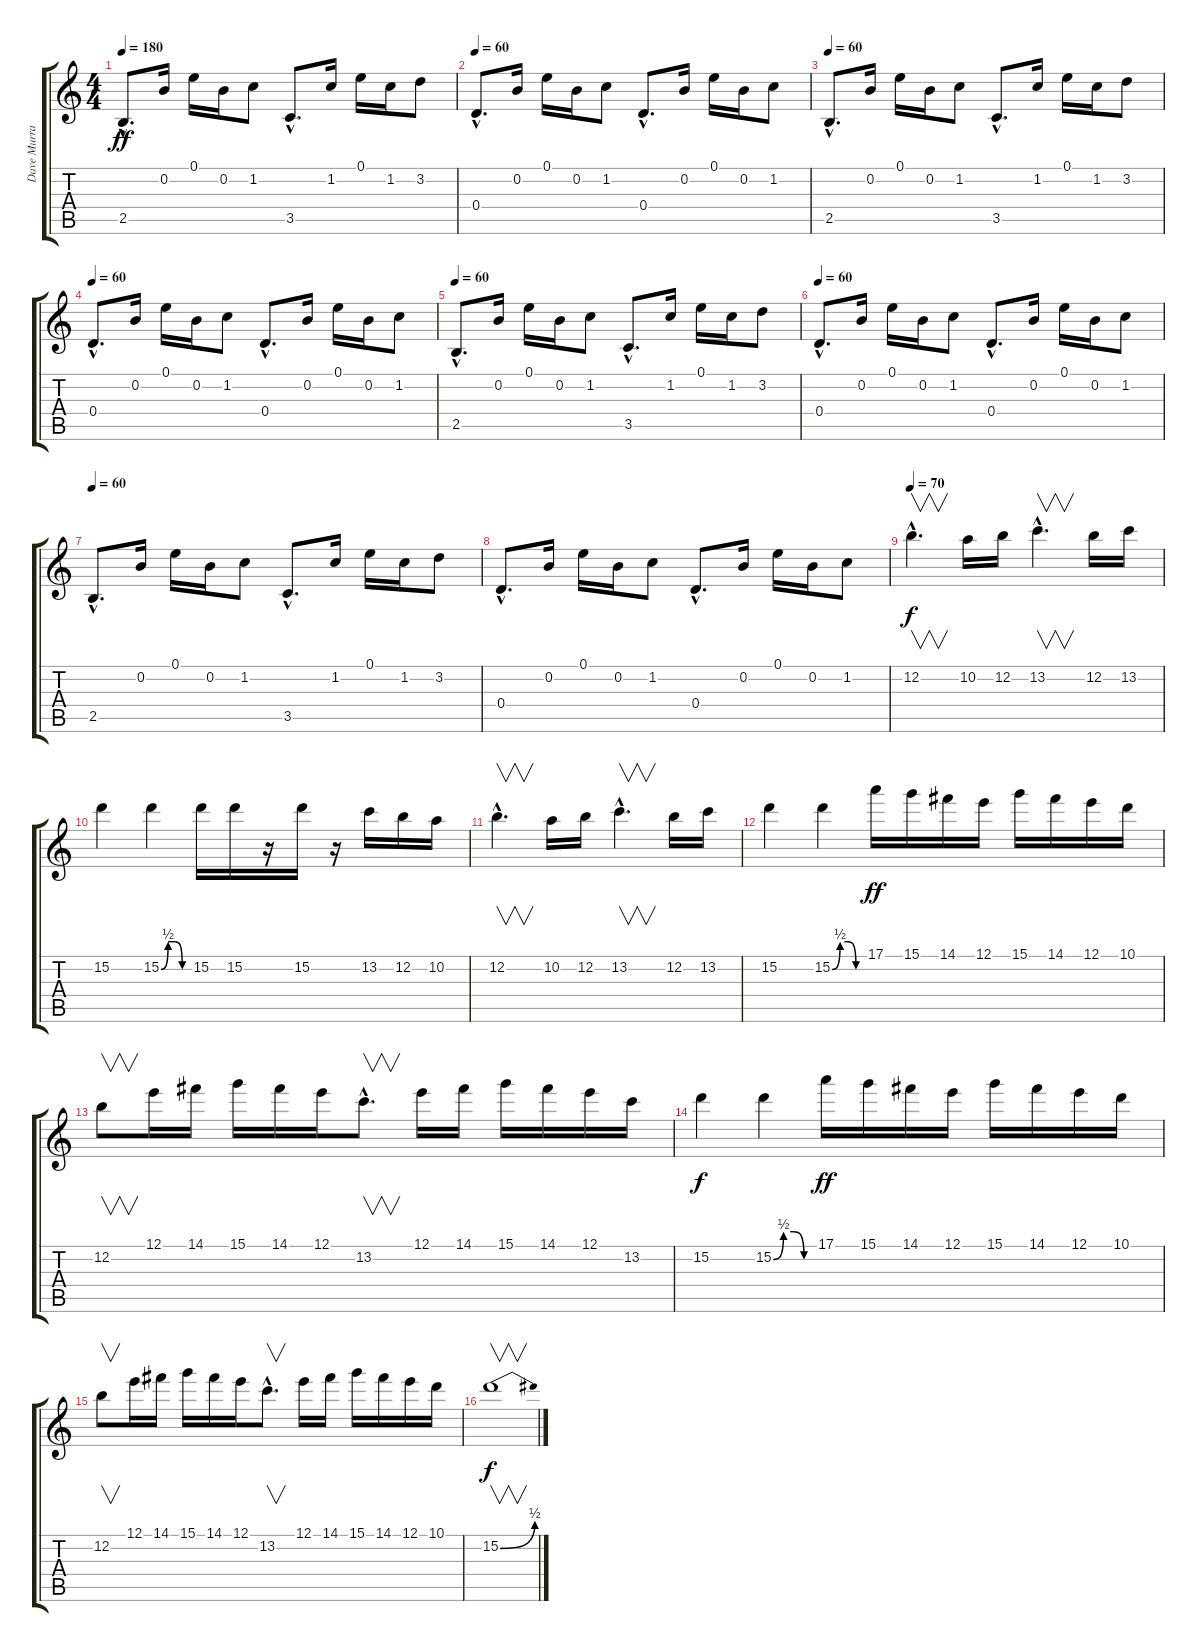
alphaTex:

\track ("Dave Murray" "Dave Murra") {instrument distortionguitar}
\staff {score tabs}
\tuning (E4 B3 G3 D3 A2 E2) {hide}
\ts (4 4)
\tempo 180
\tempo 70
\tempo 60
\tempo 180
\clef g2
\ks c
2.5{hac}.8{d dy ff instrument distortionguitar} 0.2.16 0.1.16 0.2.16 1.2.8 3.5{hac}.8{d} 1.2.16 0.1.16 1.2.16 3.2.8 |
\tempo 60
0.4{hac}.8{d} 0.2.16 0.1.16 0.2.16 1.2.8 0.4{hac}.8{d} 0.2.16 0.1.16 0.2.16 1.2.8 |
\tempo 60
2.5{hac}.8{d} 0.2.16 0.1.16 0.2.16 1.2.8 3.5{hac}.8{d} 1.2.16 0.1.16 1.2.16 3.2.8 |
\tempo 60
0.4{hac}.8{d} 0.2.16 0.1.16 0.2.16 1.2.8 0.4{hac}.8{d} 0.2.16 0.1.16 0.2.16 1.2.8 |
\tempo 60
2.5{hac}.8{d} 0.2.16 0.1.16 0.2.16 1.2.8 3.5{hac}.8{d} 1.2.16 0.1.16 1.2.16 3.2.8 |
\tempo 60
0.4{hac}.8{d} 0.2.16 0.1.16 0.2.16 1.2.8 0.4{hac}.8{d} 0.2.16 0.1.16 0.2.16 1.2.8 |
\tempo 60
2.5{hac}.8{d} 0.2.16 0.1.16 0.2.16 1.2.8 3.5{hac}.8{d} 1.2.16 0.1.16 1.2.16 3.2.8 |
0.4{hac}.8{d} 0.2.16 0.1.16 0.2.16 1.2.8 0.4{hac}.8{d} 0.2.16 0.1.16 0.2.16 1.2.8 |
\tempo 70
12.2{hac}.4{v d dy f} 10.2.16 12.2.16 13.2{hac}.4{v d} 12.2.16 13.2.16 |
15.2.4 15.2{be (custom 0 0 15 2 30 2 45 0 60 0)}.4 15.2.16 15.2.16 r.16 15.2.16 r.16 13.2.16 12.2.16 10.2.16 |
12.2{hac}.4{v d instrument overdrivenguitar} 10.2.16 12.2.16 13.2{hac}.4{v d} 12.2.16 13.2.16 |
15.2.4 15.2{be (custom 0 0 15 2 30 2 45 0 60 0)}.4 17.1.16{dy ff} 15.1.16 14.1.16 12.1.16 15.1.16 14.1.16 12.1.16 10.1.16 |
12.2.8{v} 12.1.16 14.1.16 15.1.16 14.1.16 12.1.16 13.2{hac}.8{v d} 12.1.16 14.1.16 15.1.16 14.1.16 12.1.16 13.2.16 |
15.2.4{dy f} 15.2{be (custom 0 0 15 2 30 2 45 0 60 0)}.4 17.1.16{dy ff} 15.1.16 14.1.16 12.1.16 15.1.16 14.1.16 12.1.16 10.1.16 |
12.2.8{v} 12.1.16 14.1.16 15.1.16 14.1.16 12.1.16 13.2{hac}.8{v d} 12.1.16 14.1.16 15.1.16 14.1.16 12.1.16 10.1.16 |
15.2{be (bend 0 0 60 2)}.1{v dy f}
